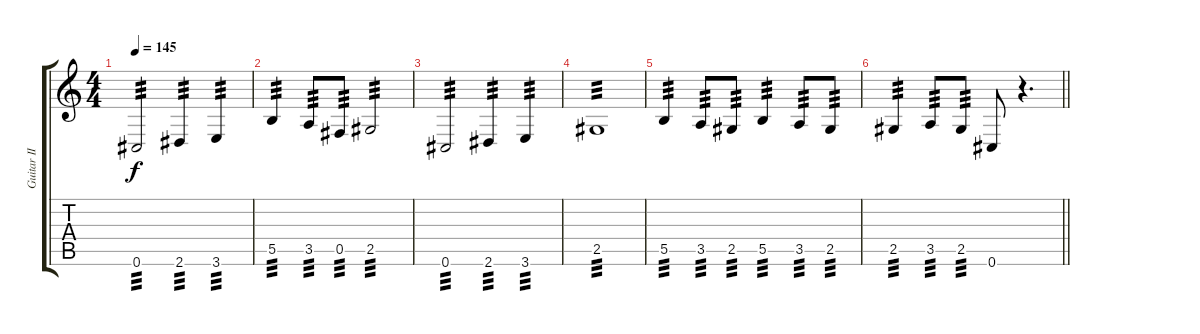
\track ("Guitar II" "Guitar II") {instrument distortionguitar}
\staff {score tabs}
\tuning (Db4 Ab3 E3 B2 Gb2 Db2) {hide}
\ts (4 4)
\tempo 145
\clef g2
\ks c
0.6.2{tp 3 dy f} 2.6.4{tp 3} 3.6.4{tp 3} |
5.5.4{tp 3} 3.5.8{tp 3} 0.5.8{tp 3} 2.5.2{tp 3} |
0.6.2{tp 3} 2.6.4{tp 3} 3.6.4{tp 3} |
2.5.1{tp 3} |
5.5.4{tp 3} 3.5.8{tp 3} 2.5.8{tp 3} 5.5.4{tp 3} 3.5.8{tp 3} 2.5.8{tp 3} |
\barLineRight lightlight
2.5.4{tp 3} 3.5.8{tp 3} 2.5.8{tp 3} 0.6.8 r.4{d}
